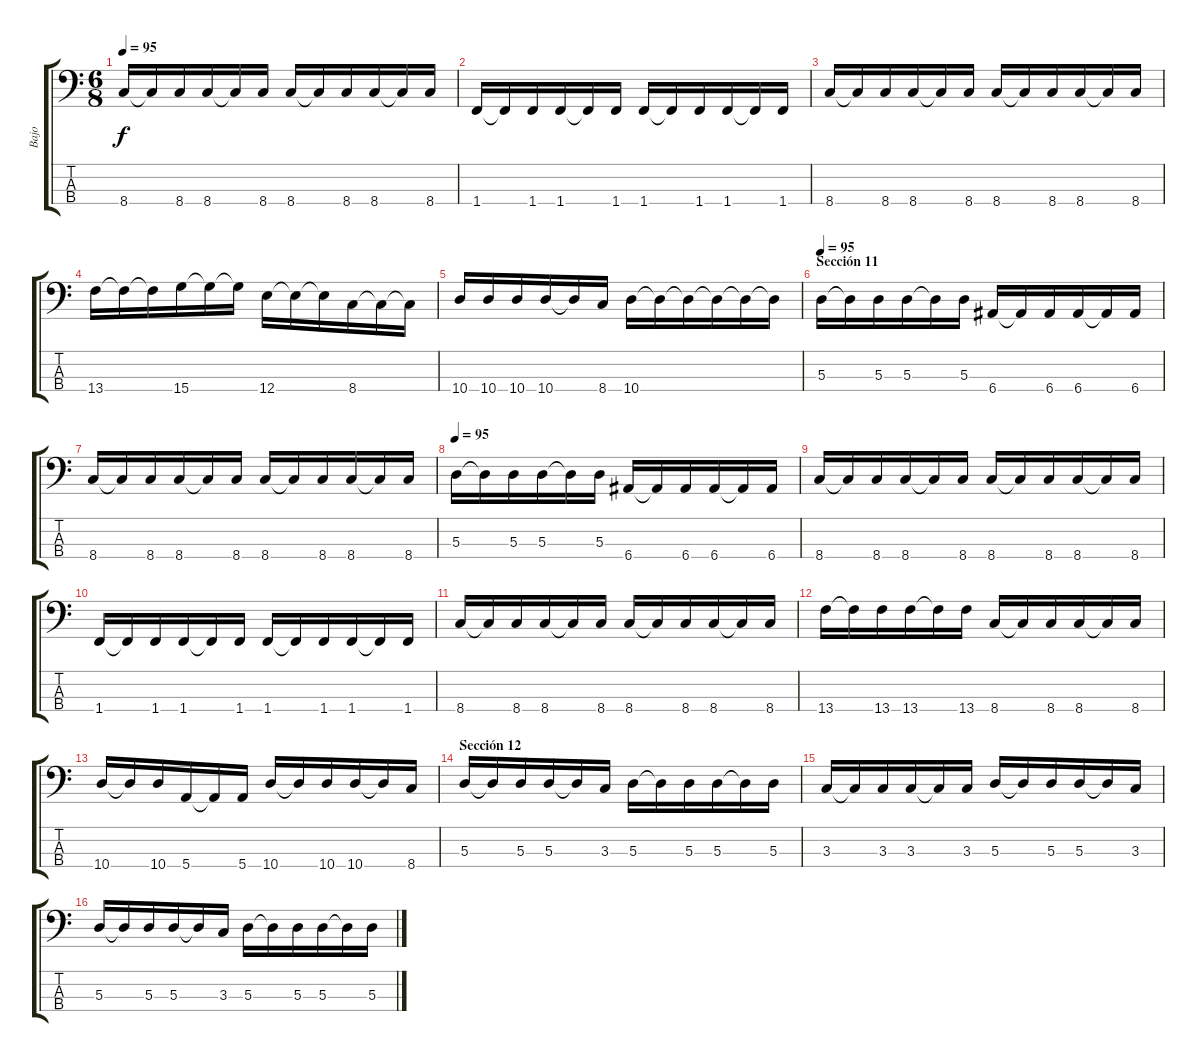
\track ("Bajo" "Bajo") {instrument electricbassfinger}
\staff {score tabs}
\tuning (G2 D2 A1 E1) {hide}
\ts (6 8)
\tempo 95
\clef f4
\ks c
8.4.16{dy f} 8.4{t}.16 8.4.16 8.4.16 8.4{t}.16 8.4.16 8.4.16 8.4{t}.16 8.4.16 8.4.16 8.4{t}.16 8.4.16 |
1.4.16 1.4{t}.16 1.4.16 1.4.16 1.4{t}.16 1.4.16 1.4.16 1.4{t}.16 1.4.16 1.4.16 1.4{t}.16 1.4.16 |
8.4.16 8.4{t}.16 8.4.16 8.4.16 8.4{t}.16 8.4.16 8.4.16 8.4{t}.16 8.4.16 8.4.16 8.4{t}.16 8.4.16 |
13.4.16 13.4{t}.16 13.4{t}.16 15.4.16 15.4{t}.16 15.4{t}.16 12.4.16 12.4{t}.16 12.4{t}.16 8.4.16 8.4{t}.16 8.4{t}.16 |
10.4.16 10.4.16 10.4.16 10.4.16 10.4{t}.16 8.4.16 10.4.16 10.4{t}.16 10.4{t}.16 10.4{t}.16 10.4{t}.16 10.4{t}.16 |
\section ("" "Sección 11")
\tempo 95
5.3.16 5.3{t}.16 5.3.16 5.3.16 5.3{t}.16 5.3.16 6.4.16 6.4{t}.16 6.4.16 6.4.16 6.4{t}.16 6.4.16 |
8.4.16 8.4{t}.16 8.4.16 8.4.16 8.4{t}.16 8.4.16 8.4.16 8.4{t}.16 8.4.16 8.4.16 8.4{t}.16 8.4.16 |
\tempo 95
5.3.16 5.3{t}.16 5.3.16 5.3.16 5.3{t}.16 5.3.16 6.4.16 6.4{t}.16 6.4.16 6.4.16 6.4{t}.16 6.4.16 |
8.4.16 8.4{t}.16 8.4.16 8.4.16 8.4{t}.16 8.4.16 8.4.16 8.4{t}.16 8.4.16 8.4.16 8.4{t}.16 8.4.16 |
1.4.16 1.4{t}.16 1.4.16 1.4.16 1.4{t}.16 1.4.16 1.4.16 1.4{t}.16 1.4.16 1.4.16 1.4{t}.16 1.4.16 |
8.4.16 8.4{t}.16 8.4.16 8.4.16 8.4{t}.16 8.4.16 8.4.16 8.4{t}.16 8.4.16 8.4.16 8.4{t}.16 8.4.16 |
13.4.16 13.4{t}.16 13.4.16 13.4.16 13.4{t}.16 13.4.16 8.4.16 8.4{t}.16 8.4.16 8.4.16 8.4{t}.16 8.4.16 |
10.4.16 10.4{t}.16 10.4.16 5.4.16 5.4{t}.16 5.4.16 10.4.16 10.4{t}.16 10.4.16 10.4.16 10.4{t}.16 8.4.16 |
\section ("" "Sección 12")
5.3.16 5.3{t}.16 5.3.16 5.3.16 5.3{t}.16 3.3.16 5.3.16 5.3{t}.16 5.3.16 5.3.16 5.3{t}.16 5.3.16 |
3.3.16 3.3{t}.16 3.3.16 3.3.16 3.3{t}.16 3.3.16 5.3.16 5.3{t}.16 5.3.16 5.3.16 5.3{t}.16 3.3.16 |
5.3.16 5.3{t}.16 5.3.16 5.3.16 5.3{t}.16 3.3.16 5.3.16 5.3{t}.16 5.3.16 5.3.16 5.3{t}.16 5.3.16
